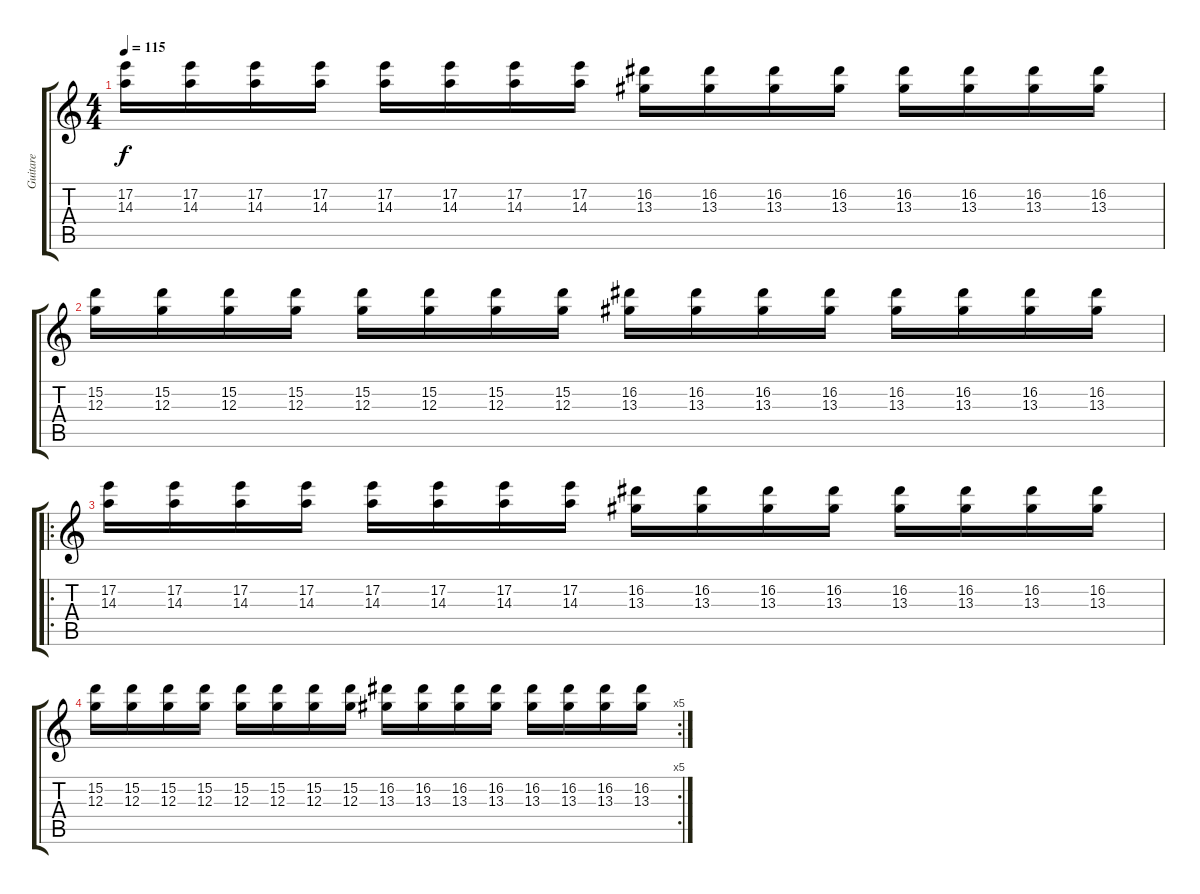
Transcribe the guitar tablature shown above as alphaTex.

\track ("Guitare" "Guitare") {instrument overdrivenguitar}
\staff {score tabs}
\tuning (E4 B3 G3 D3 A2 E2) {hide}
\ts (4 4)
\tempo 115
\clef g2
\ks c
(17.2 14.3).16{dy f} (17.2 14.3).16 (17.2 14.3).16 (17.2 14.3).16 (17.2 14.3).16 (17.2 14.3).16 (17.2 14.3).16 (17.2 14.3).16 (16.2 13.3).16 (16.2 13.3).16 (16.2 13.3).16 (16.2 13.3).16 (16.2 13.3).16 (16.2 13.3).16 (16.2 13.3).16 (16.2 13.3).16 |
(15.2 12.3).16 (15.2 12.3).16 (15.2 12.3).16 (15.2 12.3).16 (15.2 12.3).16 (15.2 12.3).16 (15.2 12.3).16 (15.2 12.3).16 (16.2 13.3).16 (16.2 13.3).16 (16.2 13.3).16 (16.2 13.3).16 (16.2 13.3).16 (16.2 13.3).16 (16.2 13.3).16 (16.2 13.3).16 |
\ro
(17.2 14.3).16 (17.2 14.3).16 (17.2 14.3).16 (17.2 14.3).16 (17.2 14.3).16 (17.2 14.3).16 (17.2 14.3).16 (17.2 14.3).16 (16.2 13.3).16 (16.2 13.3).16 (16.2 13.3).16 (16.2 13.3).16 (16.2 13.3).16 (16.2 13.3).16 (16.2 13.3).16 (16.2 13.3).16 |
\rc 5
(15.2 12.3).16 (15.2 12.3).16 (15.2 12.3).16 (15.2 12.3).16 (15.2 12.3).16 (15.2 12.3).16 (15.2 12.3).16 (15.2 12.3).16 (16.2 13.3).16 (16.2 13.3).16 (16.2 13.3).16 (16.2 13.3).16 (16.2 13.3).16 (16.2 13.3).16 (16.2 13.3).16 (16.2 13.3).16
